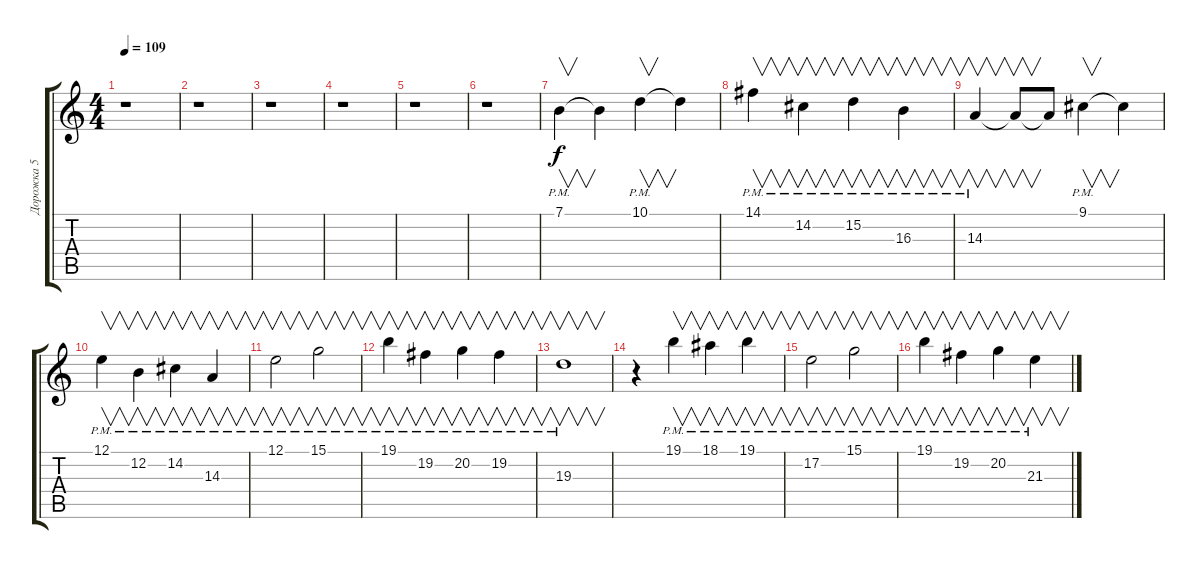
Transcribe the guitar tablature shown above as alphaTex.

\track ("Дорожка 5" "Дорожка 5") {instrument fx1rain}
\staff {score tabs}
\tuning (E4 B3 G3 D3 A2 E2) {hide}
\ts (4 4)
\tempo 109
\clef g2
\ks c
r.1{dy f} |
r.1 |
r.1 |
r.1 |
r.1 |
r.1 |
7.1{pm}.4{v} 7.1{t}.4 10.1{pm}.4{v} 10.1{t}.4 |
14.1{pm}.4{v} 14.2{pm}.4{v} 15.2{pm}.4{v} 16.3{pm}.4{v} |
14.3{pm}.4{v} 14.3{t}.8{v} 14.3{t}.8 9.1{pm}.4{v} 9.1{t}.4 |
12.1{pm}.4{v} 12.2{pm}.4{v} 14.2{pm}.4{v} 14.3{pm}.4{v} |
12.1{pm}.2{v} 15.1{pm}.2{v} |
19.1{pm}.4{v} 19.2{pm}.4{v} 20.2{pm}.4{v} 19.2{pm}.4{v} |
19.3{pm}.1{v} |
r.4 19.1{pm}.4{v} 18.1{pm}.4{v} 19.1{pm}.4{v} |
17.2{pm}.2{v} 15.1{pm}.2{v} |
19.1{pm}.4{v} 19.2{pm}.4{v} 20.2{pm}.4{v} 21.3{pm}.4{v}
